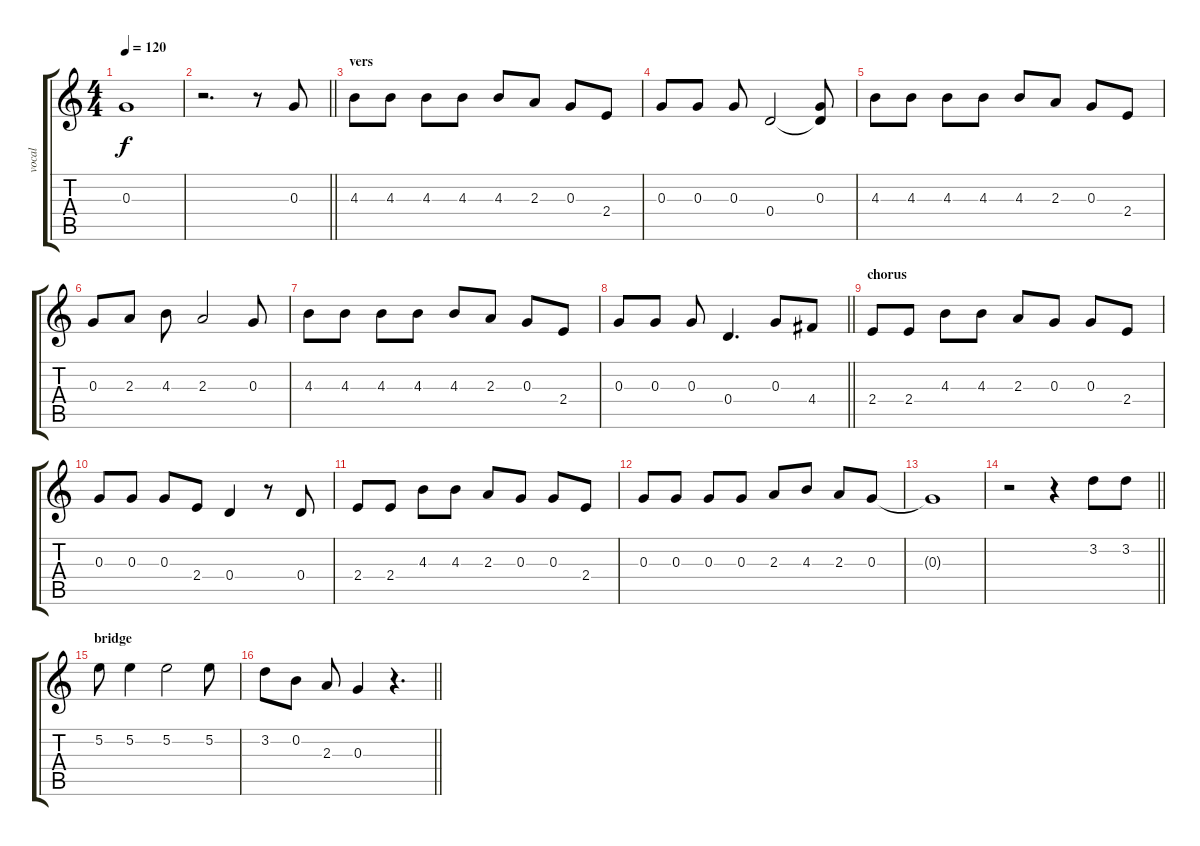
\track ("vocal" "vocal") {instrument acousticguitarsteel}
\staff {score tabs}
\tuning (E4 B3 G3 D3 A2 E2) {hide}
\ts (4 4)
\tempo 120
\clef g2
\ks c
0.3{t}.1{dy f} |
\barLineRight lightlight
r.2{d} r.8 0.3.8 |
\section ("" "vers")
4.3.8 4.3.8 4.3.8 4.3.8 4.3.8 2.3.8 0.3.8 2.4.8 |
0.3.8 0.3.8 0.3.8 0.4.2 (0.3 0.4{t}).8 |
4.3.8 4.3.8 4.3.8 4.3.8 4.3.8 2.3.8 0.3.8 2.4.8 |
0.3.8 2.3.8 4.3.8 2.3.2 0.3.8 |
4.3.8 4.3.8 4.3.8 4.3.8 4.3.8 2.3.8 0.3.8 2.4.8 |
\barLineRight lightlight
0.3.8 0.3.8 0.3.8 0.4.4{d} 0.3.8 4.4.8 |
\section ("" "chorus")
2.4.8 2.4.8 4.3.8 4.3.8 2.3.8 0.3.8 0.3.8 2.4.8 |
0.3.8 0.3.8 0.3.8 2.4.8 0.4.4 r.8 0.4.8 |
2.4.8 2.4.8 4.3.8 4.3.8 2.3.8 0.3.8 0.3.8 2.4.8 |
0.3.8 0.3.8 0.3.8 0.3.8 2.3.8 4.3.8 2.3.8 0.3.8 |
0.3{t}.1 |
\barLineRight lightlight
r.2 r.4 3.2.8 3.2.8 |
\section ("" "bridge")
5.2.8 5.2.4 5.2.2 5.2.8 |
\barLineRight lightlight
3.2.8 0.2.8 2.3.8 0.3.4 r.4{d}
